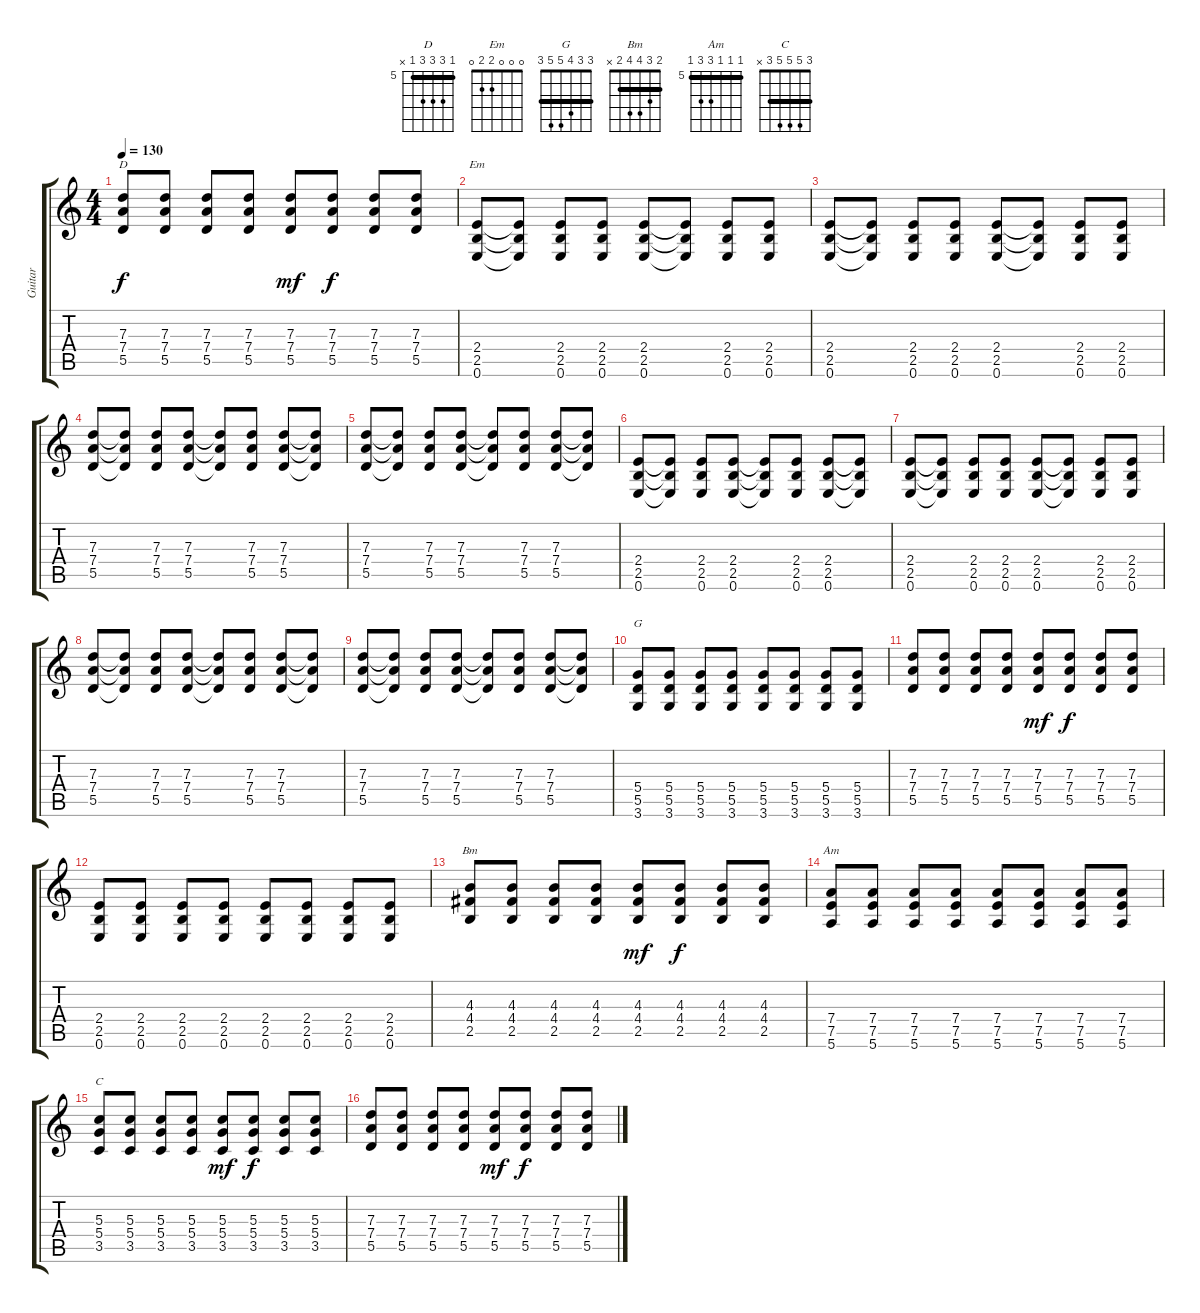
\track ("Guitar" "Guitar") {instrument overdrivenguitar}
\staff {score tabs}
\tuning (E4 B3 G3 D3 A2 E2) {hide}
\chord ("D" 5 7 7 7 5 x) {firstfret 5 barre 5}
\chord ("Em" 0 0 0 2 2 0)
\chord ("G" 3 3 4 5 5 3) {barre 3}
\chord ("Bm" 2 3 4 4 2 x) {barre 2}
\chord ("Am" 5 5 5 7 7 5) {firstfret 5 barre 5}
\chord ("C" 3 5 5 5 3 x) {barre 3}
\ts (4 4)
\tempo 130
\clef g2
\ks c
(7.3 7.4 5.5).8{ch "D" dy f} (7.3 7.4 5.5).8 (7.3 7.4 5.5).8 (7.3 7.4 5.5).8 (7.3 7.4 5.5).8{dy mf} (7.3 7.4 5.5).8{dy f} (7.3 7.4 5.5).8 (7.3 7.4 5.5).8 |
(2.4 2.5 0.6).8{ch "Em"} (2.4{t} 2.5{t} 0.6{t}).8 (2.4 2.5 0.6).8 (2.4 2.5 0.6).8 (2.4 2.5 0.6).8 (2.4{t} 2.5{t} 0.6{t}).8 (2.4 2.5 0.6).8 (2.4 2.5 0.6).8 |
(2.4 2.5 0.6).8 (2.4{t} 2.5{t} 0.6{t}).8 (2.4 2.5 0.6).8 (2.4 2.5 0.6).8 (2.4 2.5 0.6).8 (2.4{t} 2.5{t} 0.6{t}).8 (2.4 2.5 0.6).8 (2.4 2.5 0.6).8 |
(7.3 7.4 5.5).8 (7.3{t} 7.4{t} 5.5{t}).8 (7.3 7.4 5.5).8 (7.3 7.4 5.5).8 (7.3{t} 7.4{t} 5.5{t}).8 (7.3 7.4 5.5).8 (7.3 7.4 5.5).8 (7.3{t} 7.4{t} 5.5{t}).8 |
(7.3 7.4 5.5).8 (7.3{t} 7.4{t} 5.5{t}).8 (7.3 7.4 5.5).8 (7.3 7.4 5.5).8 (7.3{t} 7.4{t} 5.5{t}).8 (7.3 7.4 5.5).8 (7.3 7.4 5.5).8 (7.3{t} 7.4{t} 5.5{t}).8 |
(2.4 2.5 0.6).8 (2.4{t} 2.5{t} 0.6{t}).8 (2.4 2.5 0.6).8 (2.4 2.5 0.6).8 (2.4{t} 2.5{t} 0.6{t}).8 (2.4 2.5 0.6).8 (2.4 2.5 0.6).8 (2.4{t} 2.5{t} 0.6{t}).8 |
(2.4 2.5 0.6).8 (2.4{t} 2.5{t} 0.6{t}).8 (2.4 2.5 0.6).8 (2.4 2.5 0.6).8 (2.4 2.5 0.6).8 (2.4{t} 2.5{t} 0.6{t}).8 (2.4 2.5 0.6).8 (2.4 2.5 0.6).8 |
(7.3 7.4 5.5).8 (7.3{t} 7.4{t} 5.5{t}).8 (7.3 7.4 5.5).8 (7.3 7.4 5.5).8 (7.3{t} 7.4{t} 5.5{t}).8 (7.3 7.4 5.5).8 (7.3 7.4 5.5).8 (7.3{t} 7.4{t} 5.5{t}).8 |
(7.3 7.4 5.5).8 (7.3{t} 7.4{t} 5.5{t}).8 (7.3 7.4 5.5).8 (7.3 7.4 5.5).8 (7.3{t} 7.4{t} 5.5{t}).8 (7.3 7.4 5.5).8 (7.3 7.4 5.5).8 (7.3{t} 7.4{t} 5.5{t}).8 |
(5.4 5.5 3.6).8{ch "G"} (5.4 5.5 3.6).8 (5.4 5.5 3.6).8 (5.4 5.5 3.6).8 (5.4 5.5 3.6).8 (5.4 5.5 3.6).8 (5.4 5.5 3.6).8 (5.4 5.5 3.6).8 |
(7.3 7.4 5.5).8 (7.3 7.4 5.5).8 (7.3 7.4 5.5).8 (7.3 7.4 5.5).8 (7.3 7.4 5.5).8{dy mf} (7.3 7.4 5.5).8{dy f} (7.3 7.4 5.5).8 (7.3 7.4 5.5).8 |
(2.4 2.5 0.6).8 (2.4 2.5 0.6).8 (2.4 2.5 0.6).8 (2.4 2.5 0.6).8 (2.4 2.5 0.6).8 (2.4 2.5 0.6).8 (2.4 2.5 0.6).8 (2.4 2.5 0.6).8 |
(4.3 4.4 2.5).8{ch "Bm"} (4.3 4.4 2.5).8 (4.3 4.4 2.5).8 (4.3 4.4 2.5).8 (4.3 4.4 2.5).8{dy mf} (4.3 4.4 2.5).8{dy f} (4.3 4.4 2.5).8 (4.3 4.4 2.5).8 |
(7.4 7.5 5.6).8{ch "Am"} (7.4 7.5 5.6).8 (7.4 7.5 5.6).8 (7.4 7.5 5.6).8 (7.4 7.5 5.6).8 (7.4 7.5 5.6).8 (7.4 7.5 5.6).8 (7.4 7.5 5.6).8 |
(5.3 5.4 3.5).8{ch "C"} (5.3 5.4 3.5).8 (5.3 5.4 3.5).8 (5.3 5.4 3.5).8 (5.3 5.4 3.5).8{dy mf} (5.3 5.4 3.5).8{dy f} (5.3 5.4 3.5).8 (5.3 5.4 3.5).8 |
(7.3 7.4 5.5).8 (7.3 7.4 5.5).8 (7.3 7.4 5.5).8 (7.3 7.4 5.5).8 (7.3 7.4 5.5).8{dy mf} (7.3 7.4 5.5).8{dy f} (7.3 7.4 5.5).8 (7.3 7.4 5.5).8
